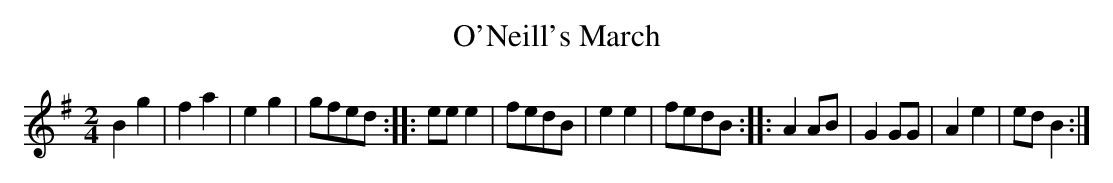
X:1
T:O'Neill's March
M:2/4
L:1/8
K:G
B2g2|f2a2|e2g2|gfed::eee2|fedB|e2e2|fedB::A2AB|G2GG|A2e2|edB2:|
